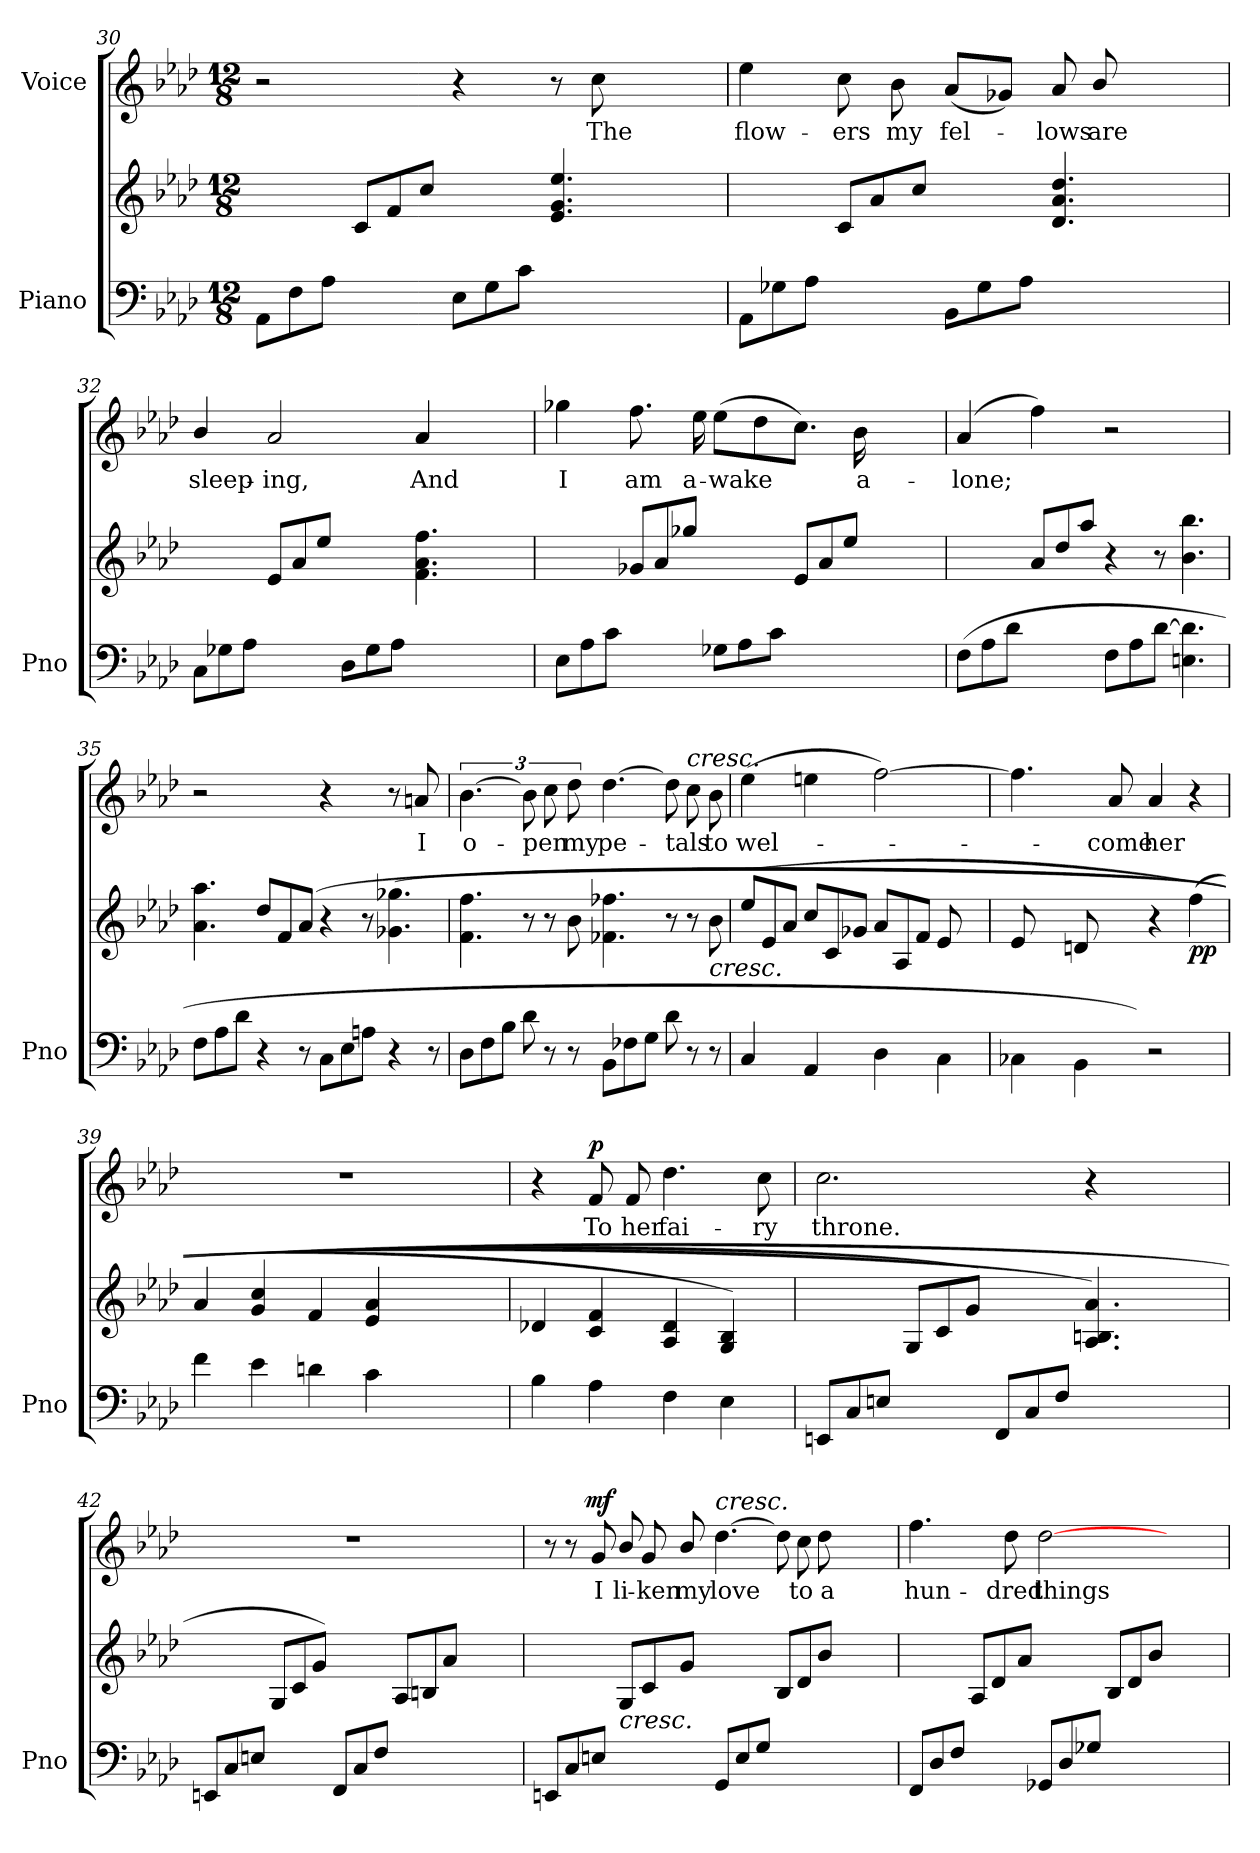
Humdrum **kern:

**kern	**kern	**dynam	**kern	**text	**dynam
*part2	*part2	*part2	*part1	*part1	*part1
*staff3	*staff2	*staff2/3	*staff1	*staff1	*staff1
*I"Piano	*	*	*I"Voice	*	*
*I'Pno	*	*	*	*	*
!!LO:LB:g=z
*clefF4	*clefG2	*	*clefG2	*	*
*k[b-e-a-d-]	*k[b-e-a-d-]	*	*k[b-e-a-d-]	*	*
*M12/8	*M12/8	*	*M12/8	*	*
*Xtuplet	*	*	*	*	*
=30	=30	=30	=30	=30	=30
*^	*	*	*	*	*
(12AA-\L	1.ryy	4ryy	.	2r	.	.
12F\	.	.	.	.	.	.
12A-\J	.	.	.	.	.	.
*	*	*Xtuplet	*	*	*	*
4ryy	.	12c/L	.	.	.	.
.	.	12f/	.	.	.	.
.	.	12cc/J)	.	.	.	.
(12E-\L	.	4ryy	.	4r	.	.
12G\	.	.	.	.	.	.
12c\J	.	.	.	.	.	.
2.ryy	.	6.e-/ 6.g/ 6.ee-/)	.	8r	.	.
!	!	!	!	!	!LO:LY:b	!
.	.	.	.	8cc\	The	.
.	.	2ryy	.	2ryy	.	.
=31	=31	=31	=31	=31	=31	=31
!	!	!	!	!	!LO:LY:b	!
(12AA-\L	1.ryy	4ryy	.	4ee-\	flow-	.
12G-X\	.	.	.	.	.	.
12A-\J	.	.	.	.	.	.
!	!	!	!	!	!LO:LY:b	!
4ryy	.	12c/L	.	8cc\	-ers	.
.	.	12a-/	.	.	.	.
!	!	!	!	!	!LO:LY:b	!
.	.	.	.	8b-\	my	.
.	.	12cc/J)	.	.	.	.
!	!	!	!	!	!LO:LY:b	!
(12BB-\L	.	4ryy	.	(8a-/L	fel-	.
12G-\	.	.	.	.	.	.
.	.	.	.	8g-X/J)	.	.
12A-\J	.	.	.	.	.	.
!	!	!	!	!	!LO:LY:b	!
2.ryy	.	6.d-/ 6.a-/ 6.dd-/)	.	8a-/	-lows	.
!	!	!	!	!	!LO:LY:b	!
.	.	.	.	8b-/	are	.
.	.	2ryy	.	2ryy	.	.
!!LO:LB:g=z
=32	=32	=32	=32	=32	=32	=32
!	!	!	!	!	!LO:LY:b	!
(12C\L	1.ryy	4ryy	.	4b-/	sleep-	.
12G-X\	.	.	.	.	.	.
12A-\J	.	.	.	.	.	.
!	!	!	!	!	!LO:LY:b	!
4ryy	.	12e-/L	.	2a-/	-ing,	.
.	.	12a-/	.	.	.	.
.	.	12ee-/J)	.	.	.	.
(12D-\L	.	4ryy	.	.	.	.
12G-\	.	.	.	.	.	.
12A-\J	.	.	.	.	.	.
!	!	!	!	!	!LO:LY:b	!
2.ryy	.	6.f\ 6.a-\ 6.ff\)	.	4a-/	And	.
.	.	2ryy	.	2ryy	.	.
=33	=33	=33	=33	=33	=33	=33
!	!	!	!	!	!LO:LY:b	!
(12E-\L	1.ryy	4ryy	.	4gg-X\	I	.
12A-\	.	.	.	.	.	.
12c\J	.	.	.	.	.	.
!	!	!	!	!	!LO:LY:b	!
4ryy	.	12g-X/L	.	8.ff\	am	.
.	.	12a-/	.	.	.	.
.	.	12gg-X/J)	.	.	.	.
!	!	!	!	!	!LO:LY:b	!
.	.	.	.	16ee-\	a-	.
!	!	!	!	!	!LO:LY:b	!
(12G-X\L	.	4ryy	.	(8ee-\L	-wake	.
12A-\	.	.	.	.	.	.
.	.	.	.	8dd-\	.	.
12c\J	.	.	.	.	.	.
2.ryy	.	12e-/L	.	8.cc\J)	.	.
.	.	12a-/	.	.	.	.
.	.	12ee-/J)	.	.	.	.
!	!	!	!	!	!LO:LY:b	!
.	.	.	.	16b-\	a-	.
.	.	2ryy	.	2ryy	.	.
!!LO:PB:g=z
=34	=34	=34	=34	=34	=34	=34
!	!	!	!	!	!LO:LY:b	!
(12F\L	2ryy	4ryy	.	(4a-/	-lone;	.
12A-\	.	.	.	.	.	.
12d-\J	.	.	.	.	.	.
2.ryy	.	12a-/L	.	4ff\)	.	.
.	.	12dd-/	.	.	.	.
.	.	12aa-/J)	.	.	.	.
.	12F\L	6r	.	2r	.	.
.	12A-\	.	.	.	.	.
.	[12d-\J	12r	.	.	.	.
.	6.En\ 6.d-\]	6.b-\ 6.bb-\	.	.	.	.
*v	*v	*	*	*	*	*
=35	=35	=35	=35	=35	=35
12F\L	6.a-\ 6.aa-\	.	2r	.	.
12A-\	.	.	.	.	.
12d-\J	.	.	.	.	.
6r	12dd-/L	.	.	.	.
.	12f/	.	.	.	.
12r	(12a-/J	.	.	.	.
12C\L	6r	.	4r	.	.
12E-\	.	.	.	.	.
12An\J	12r	.	.	.	.
6r	(6.g-X\ 6.gg-X\	.	8r	.	.
!	!	!	!	!LO:LY:b	!
.	.	.	8an/	I	.
12r	.	.	.	.	.
!!LO:LB:g=z
=36	=36	=36	=36	=36	=36
!	!	!	!	!LO:LY:b	!
12D-\L	6.f\ 6.ff\	.	[6.b-\	o-	.
12F\	.	.	.	.	.
12B-\J	.	.	.	.	.
*	*	*	*Xtuplet	*	*
12d-\	12r	.	12b-\]	.	.
!	!	!	!	!LO:LY:b	!
12r	12r	.	12cc\	-pen	.
!	!	!	!	!LO:LY:b	!
12r	12b-\	.	12dd-\	my	.
!	!	!	!	!LO:LY:b	!
12BB-\L	6.f-X\ 6.ff-X\	.	[6.dd-\	pe-	.
12F-X\	.	.	.	.	.
12G\J	.	.	.	.	.
12d-\	12r	.	12dd-\]	.	.
!	!	!	!LO:TX:a:i:t=cresc.	!	!
!	!	!	!	!LO:LY:b	!
12r	12r	.	12cc\	-tals	.
!	!LO:TX:b:i:t=cresc.	!	!	!	!
!	!	!	!	!LO:LY:b	!
12r	12b-\	.	12b-\	to	.
=37	=37	=37	=37	=37	=37
*^	*	*	*	*	*
!	!	!	!	!	!LO:LY:b	!
6%5ryy	4C/	(12ee-/L	.	(4ee-\	wel-	.
.	.	12e-/	.	.	.	.
.	.	12a-/J	.	.	.	.
.	4AA-/	12cc/L	.	4een\	.	.
.	.	12c/	.	.	.	.
.	.	12g-X/J	.	.	.	.
.	4D-\	12a-/L	.	[2ff\)	.	.
.	.	12A-/	.	.	.	.
.	.	12f/J	.	.	.	.
.	4C\	12e-/L	.	.	.	.
12F/	.	6ryy	.	.	.	.
12A-/J	.	.	.	.	.	.
!!LO:LB:g=z
=38	=38	=38	=38	=38	=38	=38
12ryy	4C-X\	12e-/L	.	4.ff\]	.	.
12F/	.	6ryy	.	.	.	.
12A-/J	.	.	.	.	.	.
12ryy	4BB-\	12dn/L	.	.	.	.
12F/	.	6ryy	.	.	.	.
!	!	!	!	!	!LO:LY:b	!
.	.	.	.	8a-/	-come	.
12A-/J)	.	.	.	.	.	.
!	!	!	!	!	!LO:LY:b	!
2ryy	2r	4r	.	4a-/	her	.
!	!	!	!LO:DY:b	!	!	!
.	.	(4ff\	pp	4r	.	.
*v	*v	*	*	*	*	*
=39	=39	=39	=39	=39	=39
4f\	4a-/	.	1.r	.	.
4e-\	4g/ 4cc/	.	.	.	.
4dn\	4f/	.	.	.	.
4c\	4e-/ 4a-/	.	.	.	.
2ryy	2ryy	.	.	.	.
=40	=40	=40	=40	=40	=40
4B-\	4d-X/	.	4r	.	.
!	!	!	!	!LO:LY:b	!LO:DY:a
4A-\	4c/ 4f/	.	8f/	To	p
!	!	!	!	!LO:LY:b	!
.	.	.	8f/	her	.
!	!	!	!	!LO:LY:b	!
4F\	4A-/ 4d-/	.	4.dd-\	fai-	.
4E-\	4G/ 4B-/)	.	.	.	.
!	!	!	!	!LO:LY:b	!
.	.	.	8cc\	-ry	.
!!LO:LB:g=z
=41	=41	=41	=41	=41	=41
*^	*	*	*	*	*
!	!	!	!	!	!LO:LY:b	!
(12EEn/L	1.ryy	4ryy	.	2.cc\	throne.	.
12C/	.	.	.	.	.	.
12En/J	.	.	.	.	.	.
4ryy	.	12G/L	.	.	.	.
.	.	12c/	.	.	.	.
.	.	12g/J)	.	.	.	.
(12FF/L	.	4ryy	.	.	.	.
12C/	.	.	.	.	.	.
12F/J	.	.	.	.	.	.
2.ryy	.	6.A-/ 6.Bn/ 6.a-/)	.	4r	.	.
.	.	2ryy	.	2ryy	.	.
=42	=42	=42	=42	=42	=42	=42
(12EEn/L	1.ryy	4ryy	.	1.r	.	.
12C/	.	.	.	.	.	.
12En/J	.	.	.	.	.	.
4ryy	.	12G/L	.	.	.	.
.	.	12c/	.	.	.	.
.	.	12g/J)	.	.	.	.
(12FF/L	.	4ryy	.	.	.	.
12C/	.	.	.	.	.	.
12F/J	.	.	.	.	.	.
2.ryy	.	12A-/L	.	.	.	.
.	.	12Bn/	.	.	.	.
.	.	12a-/J)	.	.	.	.
.	.	2ryy	.	.	.	.
!!LO:PB:g=z
=43	=43	=43	=43	=43	=43	=43
(12EEn/L	1.ryy	4ryy	.	12r	.	.
12C/	.	.	.	12r	.	.
!	!	!	!	!	!LO:LY:b	!LO:DY:a
12En/J	.	.	.	12g/	I	mf
!	!	!LO:TX:b:i:t=cresc.	!	!	!	!
!	!	!	!	!	!LO:LY:b	!
4ryy	.	12G/L	.	12b-/	li-	.
!	!	!	!	!	!LO:LY:b	!
.	.	12c/	.	12g/	-ken	.
!	!	!	!	!	!LO:LY:b	!
.	.	12g/J)	.	12b-/	my	.
!	!	!	!	!LO:TX:a:i:t=cresc.	!	!
!	!	!	!	!	!LO:LY:b	!
(12GG/L	.	4ryy	.	[6.dd-\	love	.
12E/	.	.	.	.	.	.
12G/J	.	.	.	.	.	.
2.ryy	.	12B-/L	.	12dd-\]	.	.
!	!	!	!	!	!LO:LY:b	!
.	.	12d-/	.	12cc\	to	.
!	!	!	!	!	!LO:LY:b	!
.	.	12b-/J)	.	12dd-\	a	.
.	.	2ryy	.	2ryy	.	.
=44	=44	=44	=44	=44	=44	=44
!	!	!	!	!	!LO:LY:b	!
(12FF/L	1.ryy	4ryy	.	4.ff\	hun-	.
12D-/	.	.	.	.	.	.
12F/J	.	.	.	.	.	.
4ryy	.	12A-/L	.	.	.	.
.	.	12d-/	.	.	.	.
!	!	!	!	!	!LO:LY:b	!
.	.	.	.	8dd-\	-dred	.
.	.	12a-/J)	.	.	.	.
!	!	!	!	!	!LO:LY:b	!
(12GG-X/L	.	4ryy	.	[2dd-\	things	.
12D-/	.	.	.	.	.	.
12G-X/J	.	.	.	.	.	.
2.ryy	.	12B-/L	.	.	.	.
.	.	12d-/	.	.	.	.
.	.	12b-/J)	.	.	.	.
.	.	2ryy	.	2ryy	.	.
*v	*v	*	*	*	*	*
=	=	=	=	=	=
*-	*-	*-	*-	*-	*-
